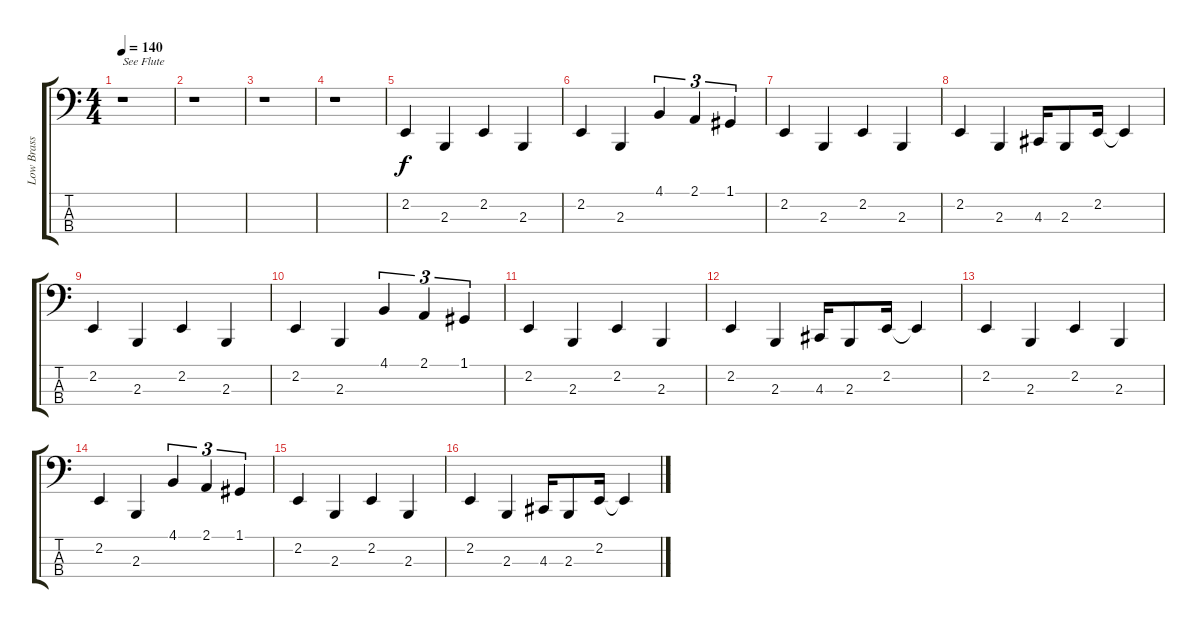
\track ("Low Brass" "Low Brass") {instrument brasssection}
\staff {score tabs}
\tuning (G2 D2 A1 E1) {hide}
\ts (4 4)
\tempo 140
\clef f4
\ks c
r.1{txt "See Flute" dy f} |
r.1 |
r.1 |
r.1 |
2.2.4 2.3.4 2.2.4 2.3.4 |
2.2.4 2.3.4 4.1.4{tu (3 2)} 2.1.4{tu (3 2)} 1.1.4{tu (3 2)} |
2.2.4 2.3.4 2.2.4 2.3.4 |
2.2.4 2.3.4 4.3.16 2.3.8 2.2.16 2.2{t}.4 |
2.2.4 2.3.4 2.2.4 2.3.4 |
2.2.4 2.3.4 4.1.4{tu (3 2)} 2.1.4{tu (3 2)} 1.1.4{tu (3 2)} |
2.2.4 2.3.4 2.2.4 2.3.4 |
2.2.4 2.3.4 4.3.16 2.3.8 2.2.16 2.2{t}.4 |
2.2.4 2.3.4 2.2.4 2.3.4 |
2.2.4 2.3.4 4.1.4{tu (3 2)} 2.1.4{tu (3 2)} 1.1.4{tu (3 2)} |
2.2.4 2.3.4 2.2.4 2.3.4 |
2.2.4 2.3.4 4.3.16 2.3.8 2.2.16 2.2{t}.4
